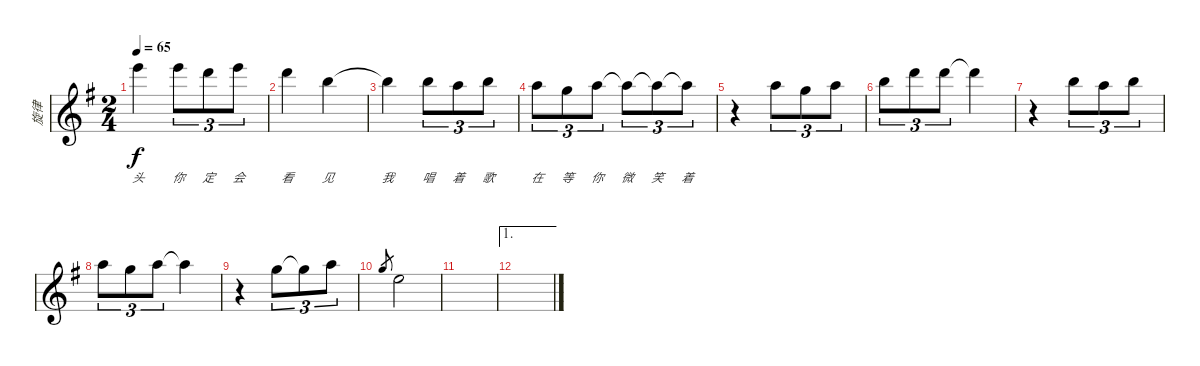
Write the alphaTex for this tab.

\track ("旋律" "旋律") {instrument acousticguitarsteel}
\staff {score}
\tuning (E4 B3 G3 D3 A2 E2) {hide}
\ts (2 4)
\tempo 65
\clef g2
\ks g
12.1.4{lyrics (0 "头") lyrics (1 "") lyrics (2 "") lyrics (3 "") lyrics (4 "") dy f} 12.1.8{tu (3 2) lyrics (0 "你") lyrics (1 "") lyrics (2 "") lyrics (3 "") lyrics (4 "")} 10.1.8{tu (3 2) lyrics (0 "定") lyrics (1 "") lyrics (2 "") lyrics (3 "") lyrics (4 "")} 12.1.8{tu (3 2) lyrics (0 "会") lyrics (1 "") lyrics (2 "") lyrics (3 "") lyrics (4 "")} |
10.1.4{lyrics (0 "看") lyrics (1 "") lyrics (2 "") lyrics (3 "") lyrics (4 "")} 7.1.4{lyrics (0 "见") lyrics (1 "") lyrics (2 "") lyrics (3 "") lyrics (4 "")} |
7.1{t}.4{lyrics (0 "我") lyrics (1 "") lyrics (2 "") lyrics (3 "") lyrics (4 "")} 7.1.8{tu (3 2) lyrics (0 "唱") lyrics (1 "") lyrics (2 "") lyrics (3 "") lyrics (4 "")} 5.1.8{tu (3 2) lyrics (0 "着") lyrics (1 "") lyrics (2 "") lyrics (3 "") lyrics (4 "")} 7.1.8{tu (3 2) lyrics (0 "歌") lyrics (1 "") lyrics (2 "") lyrics (3 "") lyrics (4 "")} |
5.1.8{tu (3 2) lyrics (0 "在") lyrics (1 "") lyrics (2 "") lyrics (3 "") lyrics (4 "")} 3.1.8{tu (3 2) lyrics (0 "等") lyrics (1 "") lyrics (2 "") lyrics (3 "") lyrics (4 "")} 5.1.8{tu (3 2) lyrics (0 "你") lyrics (1 "") lyrics (2 "") lyrics (3 "") lyrics (4 "")} 5.1{t}.8{tu (3 2) lyrics (0 "微") lyrics (1 "") lyrics (2 "") lyrics (3 "") lyrics (4 "")} 5.1{t}.8{tu (3 2) lyrics (0 "笑") lyrics (1 "") lyrics (2 "") lyrics (3 "") lyrics (4 "")} 5.1{t}.8{tu (3 2) lyrics (0 "着") lyrics (1 "") lyrics (2 "") lyrics (3 "") lyrics (4 "")} |
r.4 5.1.8{tu (3 2)} 3.1.8{tu (3 2)} 5.1.8{tu (3 2)} |
7.1.8{tu (3 2)} 10.1.8{tu (3 2)} 10.1.8{tu (3 2)} 10.1{t}.4 |
r.4 7.1.8{tu (3 2)} 5.1.8{tu (3 2)} 7.1.8{tu (3 2)} |
5.1.8{tu (3 2)} 3.1.8{tu (3 2)} 5.1.8{tu (3 2)} 5.1{t}.4 |
r.4 3.1.8{tu (3 2)} 3.1{t}.8{tu (3 2)} 5.1.8{tu (3 2)} |
3.1.8{gr} 0.1.2 |
|
\ae 1
